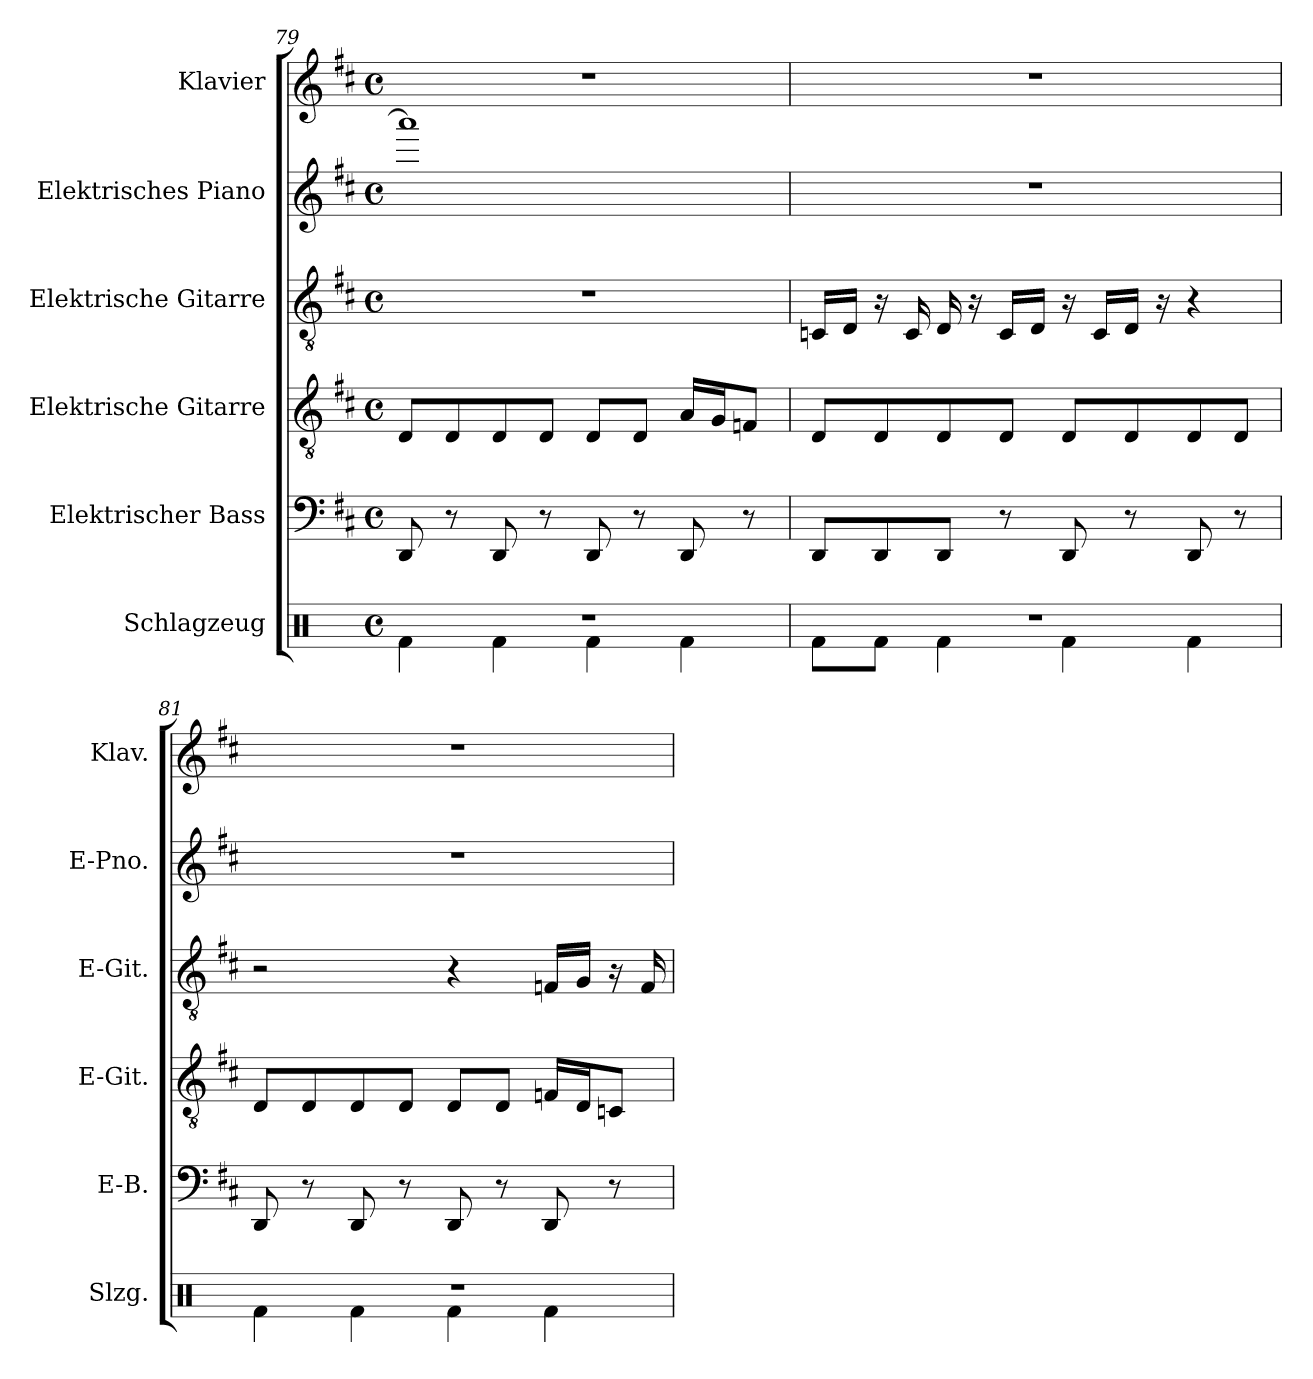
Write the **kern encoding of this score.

**kern	**kern	**kern	**kern	**kern	**kern
*part6	*part5	*part4	*part3	*part2	*part1
*staff6	*staff5	*staff4	*staff3	*staff2	*staff1
*I"Schlagzeug	*I"Elektrischer Bass	*I"Elektrische Gitarre	*I"Elektrische Gitarre	*I"Elektrisches Piano	*I"Klavier
*I'Slzg.	*I'E-B.	*I'E-Git.	*I'E-Git.	*I'E-Pno.	*I'Klav.
*clefX	*clefF4	*clefGv2	*clefGv2	*clefG2	*clefG2
*	*ITrd7c12	*	*	*	*
*k[]	*k[f#c#]	*k[f#c#]	*k[f#c#]	*k[f#c#]	*k[f#c#]
*M4/4	*M4/4	*M4/4	*M4/4	*M4/4	*M4/4
*met(c)	*met(c)	*met(c)	*met(c)	*met(c)	*met(c)
=79	=79	=79	=79	=79	=79
*^	*	*	*	*	*
1r	4Rf\	8DDD/	8D/L	1r	1aaa]	1r
.	.	8r	8D/	.	.	.
.	4Rf\	8DDD/	8D/	.	.	.
.	.	8r	8D/J	.	.	.
.	4Rf\	8DDD/	8D/L	.	.	.
.	.	8r	8D/J	.	.	.
.	4Rf\	8DDD/	16A/LL	.	.	.
.	.	.	16G/J	.	.	.
.	.	8r	8Fn/J	.	.	.
=80	=80	=80	=80	=80	=80	=80
1r	8Rf\L	8DDD/L	8D/L	16Cn/LL	1r	1r
.	.	.	.	16D/JJ	.	.
.	8Rf\J	8DDD/	8D/	16r	.	.
.	.	.	.	16C/	.	.
.	4Rf\	8DDD/J	8D/	16D/	.	.
.	.	.	.	16r	.	.
.	.	8r	8D/J	16C/LL	.	.
.	.	.	.	16D/JJ	.	.
.	4Rf\	8DDD/	8D/L	16r	.	.
.	.	.	.	16C/LL	.	.
.	.	8r	8D/	16D/JJ	.	.
.	.	.	.	16r	.	.
.	4Rf\	8DDD/	8D/	4r	.	.
.	.	8r	8D/J	.	.	.
!!LO:LB:g=z
=81	=81	=81	=81	=81	=81	=81
1r	4Rf\	8DDD/	8D/L	2r	1r	1r
.	.	8r	8D/	.	.	.
.	4Rf\	8DDD/	8D/	.	.	.
.	.	8r	8D/J	.	.	.
.	4Rf\	8DDD/	8D/L	4r	.	.
.	.	8r	8D/J	.	.	.
.	4Rf\	8DDD/	16Fn/LL	16Fn/LL	.	.
.	.	.	16D/J	16G/JJ	.	.
.	.	8r	8Cn/J	16r	.	.
.	.	.	.	16F/	.	.
*v	*v	*	*	*	*	*
=	=	=	=	=	=
*-	*-	*-	*-	*-	*-
